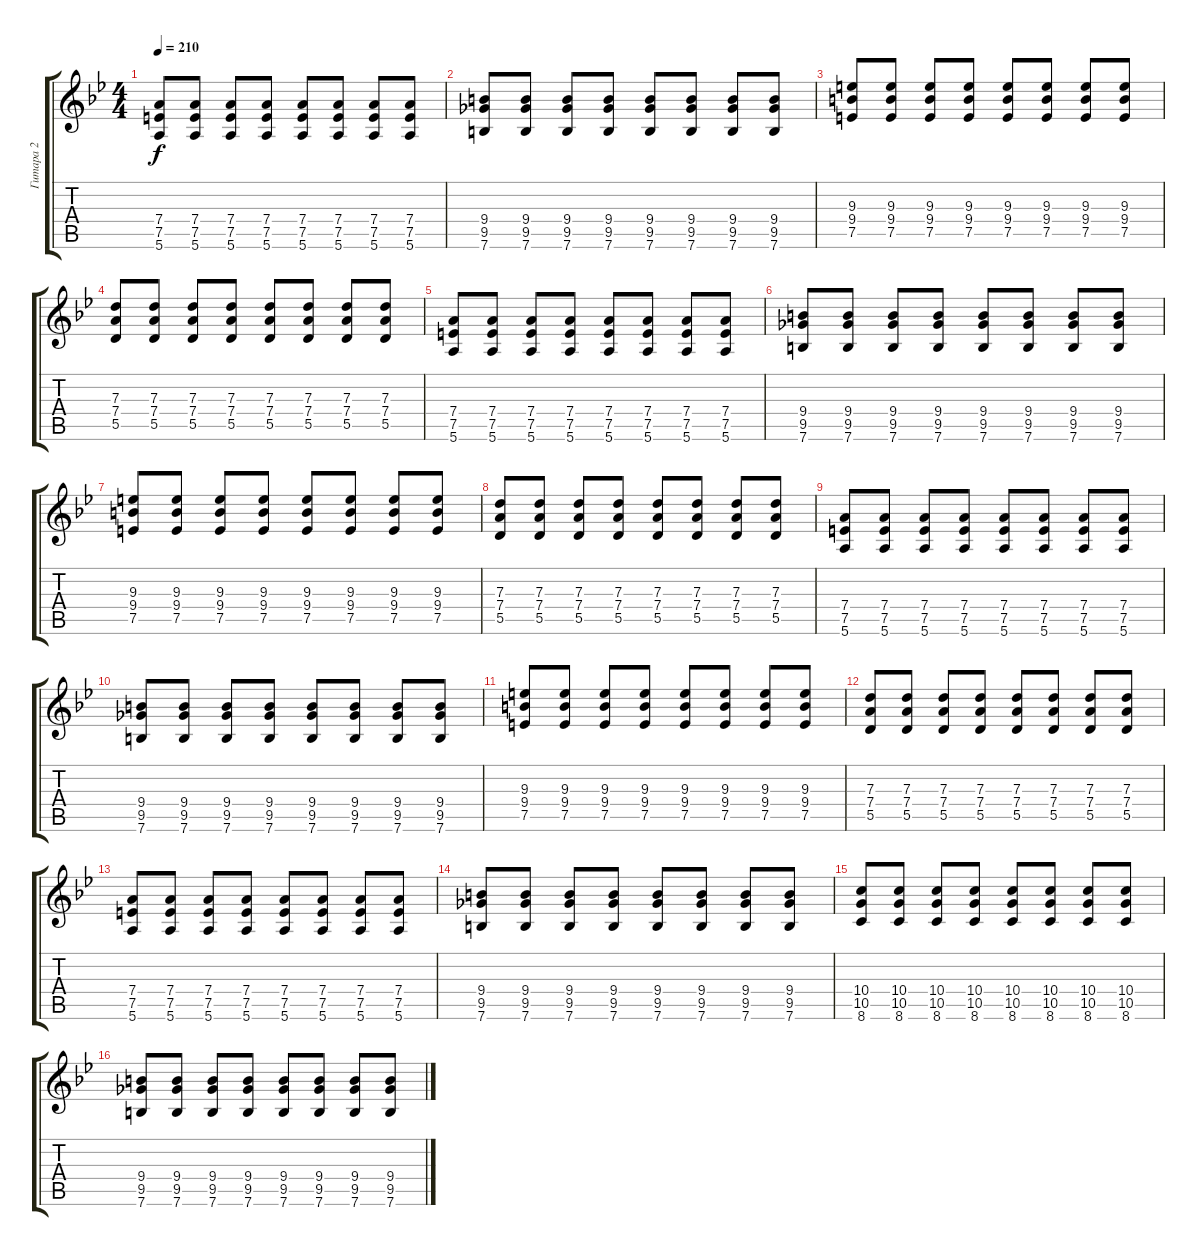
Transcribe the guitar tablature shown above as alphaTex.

\track ("Гитара 2" "Гитара 2") {instrument distortionguitar}
\staff {score tabs}
\tuning (E4 B3 G3 D3 A2 E2) {hide}
\ts (4 4)
\tempo 210
\clef g2
\ks bb
(7.4 7.5 5.6).8{dy f volume 11 instrument distortionguitar} (7.4 7.5 5.6).8 (7.4 7.5 5.6).8 (7.4 7.5 5.6).8 (7.4 7.5 5.6).8 (7.4 7.5 5.6).8 (7.4 7.5 5.6).8 (7.4 7.5 5.6).8 |
(9.4 9.5 7.6).8 (9.4 9.5 7.6).8 (9.4 9.5 7.6).8 (9.4 9.5 7.6).8 (9.4 9.5 7.6).8 (9.4 9.5 7.6).8 (9.4 9.5 7.6).8 (9.4 9.5 7.6).8 |
(9.3 9.4 7.5).8 (9.3 9.4 7.5).8 (9.3 9.4 7.5).8 (9.3 9.4 7.5).8 (9.3 9.4 7.5).8 (9.3 9.4 7.5).8 (9.3 9.4 7.5).8 (9.3 9.4 7.5).8 |
(7.3 7.4 5.5).8 (7.3 7.4 5.5).8 (7.3 7.4 5.5).8 (7.3 7.4 5.5).8 (7.3 7.4 5.5).8 (7.3 7.4 5.5).8 (7.3 7.4 5.5).8 (7.3 7.4 5.5).8 |
(7.4 7.5 5.6).8 (7.4 7.5 5.6).8 (7.4 7.5 5.6).8 (7.4 7.5 5.6).8 (7.4 7.5 5.6).8 (7.4 7.5 5.6).8 (7.4 7.5 5.6).8 (7.4 7.5 5.6).8 |
(9.4 9.5 7.6).8 (9.4 9.5 7.6).8 (9.4 9.5 7.6).8 (9.4 9.5 7.6).8 (9.4 9.5 7.6).8 (9.4 9.5 7.6).8 (9.4 9.5 7.6).8 (9.4 9.5 7.6).8 |
(9.3 9.4 7.5).8 (9.3 9.4 7.5).8 (9.3 9.4 7.5).8 (9.3 9.4 7.5).8 (9.3 9.4 7.5).8 (9.3 9.4 7.5).8 (9.3 9.4 7.5).8 (9.3 9.4 7.5).8 |
(7.3 7.4 5.5).8 (7.3 7.4 5.5).8 (7.3 7.4 5.5).8 (7.3 7.4 5.5).8 (7.3 7.4 5.5).8 (7.3 7.4 5.5).8 (7.3 7.4 5.5).8 (7.3 7.4 5.5).8 |
(7.4 7.5 5.6).8 (7.4 7.5 5.6).8 (7.4 7.5 5.6).8 (7.4 7.5 5.6).8 (7.4 7.5 5.6).8 (7.4 7.5 5.6).8 (7.4 7.5 5.6).8 (7.4 7.5 5.6).8 |
(9.4 9.5 7.6).8 (9.4 9.5 7.6).8 (9.4 9.5 7.6).8 (9.4 9.5 7.6).8 (9.4 9.5 7.6).8 (9.4 9.5 7.6).8 (9.4 9.5 7.6).8 (9.4 9.5 7.6).8 |
(9.3 9.4 7.5).8 (9.3 9.4 7.5).8 (9.3 9.4 7.5).8 (9.3 9.4 7.5).8 (9.3 9.4 7.5).8 (9.3 9.4 7.5).8 (9.3 9.4 7.5).8 (9.3 9.4 7.5).8 |
(7.3 7.4 5.5).8 (7.3 7.4 5.5).8 (7.3 7.4 5.5).8 (7.3 7.4 5.5).8 (7.3 7.4 5.5).8 (7.3 7.4 5.5).8 (7.3 7.4 5.5).8 (7.3 7.4 5.5).8 |
(7.4 7.5 5.6).8 (7.4 7.5 5.6).8 (7.4 7.5 5.6).8 (7.4 7.5 5.6).8 (7.4 7.5 5.6).8 (7.4 7.5 5.6).8 (7.4 7.5 5.6).8 (7.4 7.5 5.6).8 |
(9.4 9.5 7.6).8 (9.4 9.5 7.6).8 (9.4 9.5 7.6).8 (9.4 9.5 7.6).8 (9.4 9.5 7.6).8 (9.4 9.5 7.6).8 (9.4 9.5 7.6).8 (9.4 9.5 7.6).8 |
(10.4 10.5 8.6).8 (10.4 10.5 8.6).8 (10.4 10.5 8.6).8 (10.4 10.5 8.6).8 (10.4 10.5 8.6).8 (10.4 10.5 8.6).8 (10.4 10.5 8.6).8 (10.4 10.5 8.6).8 |
(9.4 9.5 7.6).8 (9.4 9.5 7.6).8 (9.4 9.5 7.6).8 (9.4 9.5 7.6).8 (9.4 9.5 7.6).8 (9.4 9.5 7.6).8 (9.4 9.5 7.6).8 (9.4 9.5 7.6).8
